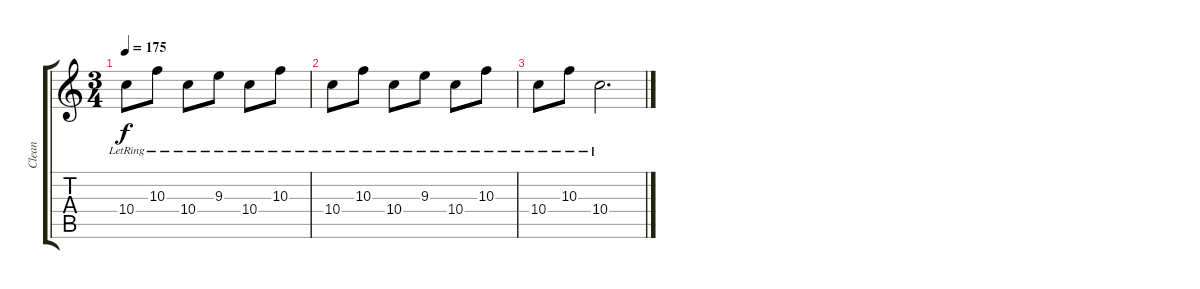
\track ("Clean" "Clean") {instrument electricguitarjazz}
\staff {score tabs}
\tuning (E4 B3 G3 D3 A2 D2) {hide}
\ts (3 4)
\tempo 175
\clef g2
\ks c
10.4{lr}.8{dy f} 10.3{lr}.8 10.4{lr}.8 9.3{lr}.8 10.4{lr}.8 10.3{lr}.8 |
10.4{lr}.8 10.3{lr}.8 10.4{lr}.8 9.3{lr}.8 10.4{lr}.8 10.3{lr}.8 |
10.4{lr}.8 10.3{lr}.8 10.4{lr}.2{d}
